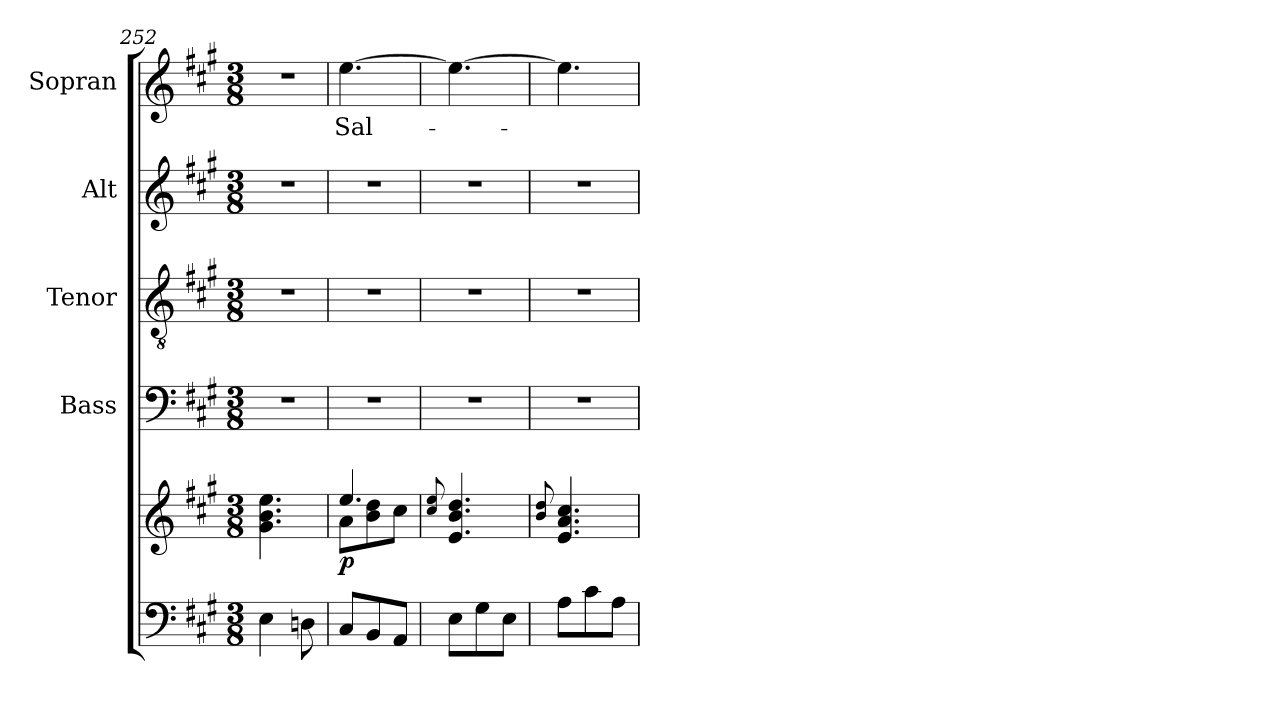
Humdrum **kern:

**kern	**kern	**dynam	**kern	**kern	**kern	**kern	**text
*part5	*part5	*part5	*part4	*part3	*part2	*part1	*part1
*staff6	*staff5	*staff5/6	*staff4	*staff3	*staff2	*staff1	*staff1
*	*	*	*I"Bass	*I"Tenor	*I"Alt	*I"Sopran	*
*	*	*	*I'B.	*I'T.	*I'A.	*I'S.	*
*clefF4	*clefG2	*	*clefF4	*clefGv2	*clefG2	*clefG2	*
*k[f#c#g#]	*k[f#c#g#]	*	*k[f#c#g#]	*k[f#c#g#]	*k[f#c#g#]	*k[f#c#g#]	*
*A:	*A:	*	*A:	*A:	*A:	*A:	*
*M3/8	*M3/8	*	*M3/8	*M3/8	*M3/8	*M3/8	*
=252	=252	=252	=252	=252	=252	=252	=252
4E\	4.g#\ 4.b\ 4.ee\	.	4.r	4.r	4.r	4.r	.
8Dn\	.	.	.	.	.	.	.
=253	=253	=253	=253	=253	=253	=253	=253
*	*^	*	*	*	*	*	*
!	!	!	!LO:DY:b	!	!	!	!	!LO:LY:b
8C#/L	4.ee/	8a\L	p	4.r	4.r	4.r	[4.ee\	Sal-
8BB/	.	8b\ 8dd\	.	.	.	.	.	.
8AA/J	.	8cc#\J	.	.	.	.	.	.
*	*v	*v	*	*	*	*	*	*
=254	=254	=254	=254	=254	=254	=254	=254
.	8qqcc#/ 8qqee/	.	.	.	.	.	.
8E\L	4.e/ 4.b/ 4.dd/	.	4.r	4.r	4.r	4.ee\_	.
8G#\	.	.	.	.	.	.	.
8E\J	.	.	.	.	.	.	.
=255	=255	=255	=255	=255	=255	=255	=255
.	8qqb/ 8qqdd/	.	.	.	.	.	.
8A\L	4.e/ 4.a/ 4.cc#/	.	4.r	4.r	4.r	4.ee\]	.
8c#\	.	.	.	.	.	.	.
8A\J	.	.	.	.	.	.	.
=	=	=	=	=	=	=	=
*-	*-	*-	*-	*-	*-	*-	*-
